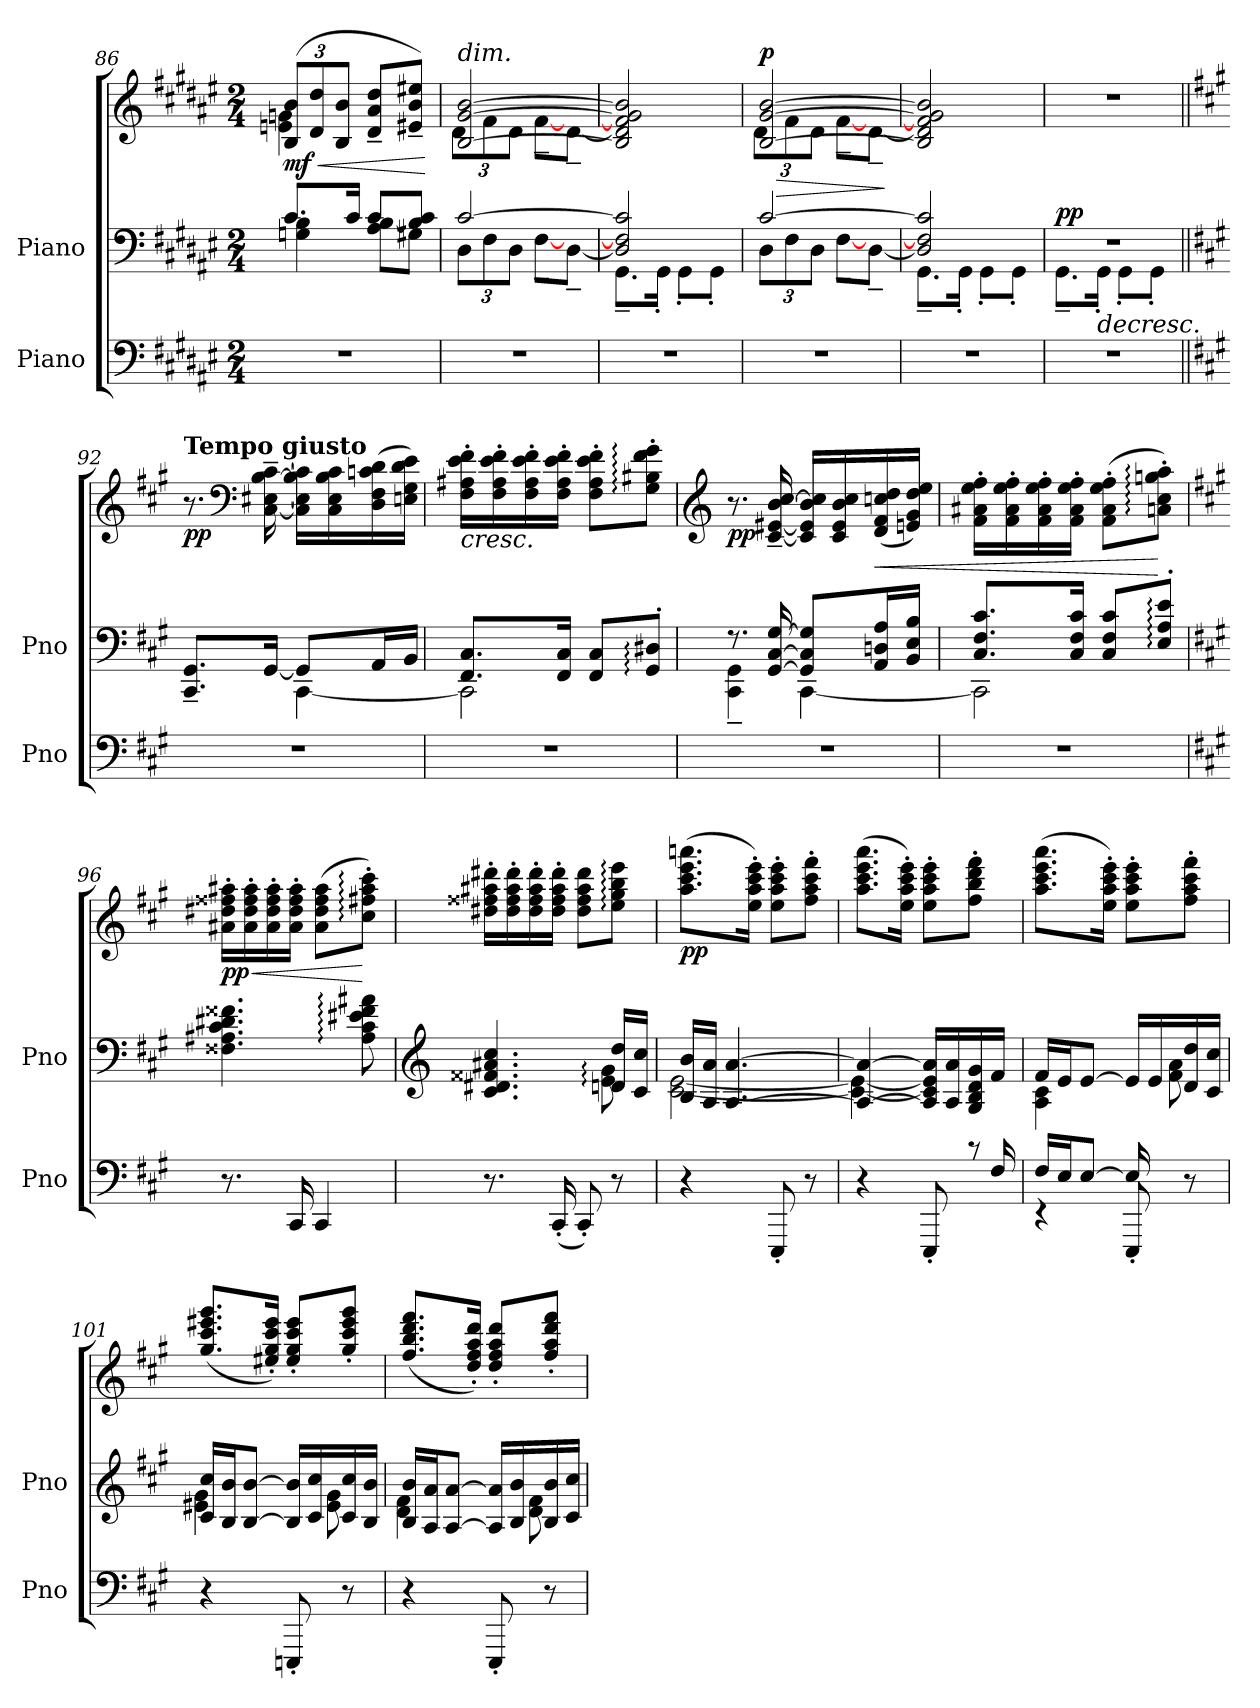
**kern	**kern	**kern	**dynam
*part2	*part1	*part1	*part1
*staff3	*staff2	*staff1	*staff1/2
*I"Piano	*I"Piano	*	*
*I'Pno	*I'Pno	*	*
*clefF4	*clefF4	*clefG2	*
*k[f#c#g#d#a#e#]	*k[f#c#g#d#a#e#]	*k[f#c#g#d#a#e#]	*
*M2/4	*M2/4	*M2/4	*
=86	=86	=86	=86
*	*^	*	*
*	*	*	*Xbrackettup	*
!	!	!	!	!LO:HP:b
*	*	*	*^	*
!	!	!	!	!	!LO:DY:n=1:b
2r	8.c#/L	4Gn\ 4B\	(>12B/ 12b/L	4en\ 4gn\	< mf
.	.	.	12d#/ 12dd#/	.	.
.	.	.	12B/ 12b/J	.	.
.	16c#/Jk	.	.	.	.
.	8c#/L	8A#\ [8B\L	8d#/~ 8a#/~ 8dd#/~L	4ryy	.
.	8B/] 8c#/J	8G#X\J	8e#X/~ 8b/~ 8ee#X/~J)	.	.
*	*v	*v	*	*	*
*	*	*v	*v	*
.	.	.	[
!!LO:LB:g=z
=87	=87	=87	=87
*	*^	*	*
*	*	*Xbrackettup	*	*
*	*	*	*^	*
!	!	!	!LO:TX:a:i:t=dim.	!	!
2r	[2c#/	12D#\L	[2B/ [2g#/ [2b/	12d#\L	.
.	.	12F#\	.	12f#\	.
.	.	12D#\J	.	12d#\J	.
.	.	[8F#~\L	.	[8f#~\L	.
.	.	[8D#~\J	.	[8d#~\J	.
*	*	*	*v	*v	*
=88	=88	=88	=88	=88
2r	2D#/] 2F#/] 2c#/]	8.GG#~\L	2B/] 2d#/] 2f#/] 2g#/] 2b/]	.
.	.	16GG#'\Jk	.	.
.	.	8GG#'\L	.	.
.	.	8GG#'\J	.	.
=89	=89	=89	=89	=89
!	!	!	!	!LO:HP:b
*	*	*	*^	*
!	!	!	!	!	!LO:DY:n=1:a
2r	[2c#/	12D#\L	[2B/ [2g#/ [2b/	12d#\L	> p
.	.	12F#\	.	12f#\	.
.	.	12D#\J	.	12d#\J	.
.	.	[8F#~\L	.	[8f#~\L	.
.	.	[8D#~\J	.	[8d#~\J	.
*	*v	*v	*	*	*
*	*	*v	*v	*
.	.	.	]
=90	=90	=90	=90
*	*^	*	*
2r	2D#/] 2F#/] 2c#/]	8.GG#~\L	2B/] 2d#/] 2f#/] 2g#/] 2b/]	.
.	.	16GG#'\Jk	.	.
.	.	8GG#'\L	.	.
.	.	8GG#'\J	.	.
=91	=91	=91	=91	=91
!	!	!	!	!LO:DY:a=2
2r	2r	8.GG#~\L	2r	pp
!	!	!	!	!LO:HP:b=2
.	.	16GG#'\Jk	.	>
.	.	8GG#'\L	.	.
.	.	8GG#'\J	.	.
!!LO:LB:g=z
=92||	=92||	=92||	=92||	=92||
*k[f#c#g#]	*k[f#c#g#]	*	*k[f#c#g#]	*
!	!	!	!LO:TX:a:B:t=Tempo giusto	!
!	!	!	!	!LO:DY:b
2r	8.CC#/~ 8.GG#/~L	4ryy	8.r	pp
*	*	*	*clefF4	*
.	[16GG#/Jk	.	[16C#\~ [16E#X\~ [16B\~ [16c#\~	.
.	8GG#/L]	[4CC#\	16C#\] 16E#\] 16B\] 16c#\]LL	.
.	.	.	16C#\ 16E#\ 16B\ 16c#\	.
.	16AA/L	.	(>16D\ 16F#\ 16cn\ 16d\	.
.	16BB/JJ	.	16En\ 16G#\ 16d\ 16e\JJ)	.
=93	=93	=93	=93	=93
!	!	!	!	!LO:HP:b
2r	8.FF#/ 8.C#/L	2CC#\]	16F#\' 16A#X\' 16e\' 16f#\'LL	<
.	.	.	16F#\' 16A#\' 16e\' 16f#\'	.
.	.	.	16F#\' 16A#\' 16e\' 16f#\'	.
.	16FF#/ 16C#/Jk	.	16F#\' 16A#\' 16e\' 16f#\'JJ	.
.	8FF#/ 8C#/L	.	8F#\' 8A#\' 8e\' 8f#\'L	.
.	8GG#/:' 8D#X/:'J	.	8G#\:' 8B#X\:' 8f#\:' 8g#\:'J	]
=94	=94	=94	=94	=94
*	*	*	*clefG2	*
!	!	!	!	!LO:DY:b
2r	8.r	4CC#\~ 4GG#\~	8.r	pp
.	[16GG#/ [16C#/ [16G#/	.	[16c#/~ [16e#X/~ [16b/~ [16cc#/~	.
.	8GG#/] 8C#/] 8G#/]L	[4CC#\	16c#/] 16e#/] 16b/] 16cc#/]LL	.
.	.	.	16c#/ 16e#/ 16b/ 16cc#/	.
!	!	!	!	!LO:HP:b
.	16AA/ 16Dn/ 16A/L	.	(<16d/ 16f#/ 16ccn/ 16dd/	<
.	16BB/ 16E/ 16B/JJ	.	16en/ 16g#/ 16dd/ 16ee/JJ)	.
=95	=95	=95	=95	=95
2r	8.C#/ 8.F#/ 8.c#/L	2CC#\]	16f#\' 16a#X\' 16ee\' 16ff#\'LL	.
.	.	.	16f#\' 16a#\' 16ee\' 16ff#\'	.
.	.	.	16f#\' 16a#\' 16ee\' 16ff#\'	.
.	16C#/ 16F#/ 16c#/Jk	.	16f#\' 16a#\' 16ee\' 16ff#\'JJ	.
.	8C#/ 8F#/ 8c#/L	.	(>8f#\' 8a#\' 8ee\' 8ff#\'L	.
.	8E/:' 8A/:' 8e/:'J	.	8an\:' 8cc#\:' 8ggn\:' 8aa\:'J)	[
*	*v	*v	*	*
!!LO:PB:g=z
=96	=96	=96	=96
*k[f#c#g#]	*k[f#c#g#]	*k[f#c#g#]	*
!	!	!	!LO:HP:b
!	!	!	!LO:DY:n=1:b
8.r	4.F##X\ 4.A#X\ 4.c#\ 4.d#X\ 4.f##X\	16a#X\' 16dd#X\' 16ff##X\' 16aa#X\'LL	< pp
.	.	16a#\' 16dd#\' 16ff##\' 16aa#\'	.
.	.	16a#\' 16dd#\' 16ff##\' 16aa#\'	.
16CC#/	.	16a#\' 16dd#\' 16ff##\' 16aa#\'JJ	.
4CC#/	.	(>8a#\ 8dd#\ 8ff##\ 8aa#\L	.
.	8A#\: 8c#\: 8e#X\: 8f##\: 8a#X\:	8cc#\:' 8ff#X\:' 8aa#\:' 8ccc#\:'J)	[
=97	=97	=97	=97
*	*clefG2	*	*
*	*^	*	*
8.r	4.c#/ 4.d#X/ 4.f##X/ 4.a#X/ 4.cc#/	4.ryy	16dd#X\' 16ff##X\' 16aa#X\' 16ddd#X\'LL	.
.	.	.	16dd#\' 16ff##\' 16aa#\' 16ddd#\'	.
.	.	.	16dd#\' 16ff##\' 16aa#\' 16ddd#\'	.
(<16CC#'/	.	.	16dd#\' 16ff##\' 16aa#\' 16ddd#\'JJ	.
8CC#'/)	.	.	8dd#\ 8ff##\ 8aa#\ 8ddd#\L	.
8r	16dn/ 16dd/LL	8e\: 8g#\:	8ee\: 8gg#\: 8bb\: 8eee\:J	[
.	16c#/ 16cc#/JJ	.	.	.
=98	=98	=98	=98	=98
!	!	!	!	!LO:DY:b
4r	16B/ 16b/LL	[2c#\ [2e\	(>8.aa\ 8.ccc#\ 8.eee\ 8.aaan\L	pp
.	16A/ 16a/JJ	.	.	.
.	[4.A/ [4.a/	.	.	.
.	.	.	16ee\' 16aa\' 16ccc#\' 16eee\'Jk)	.
8EEE'/	.	.	8ee\' 8aa\' 8ccc#\' 8eee\'L	.
8r	.	.	8ff#\' 8aa\' 8ccc#\' 8fff#\'J	.
=99	=99	=99	=99	=99
*^	*	*	*	*
4r	4.ryy	4A/_ 4a/_	4c#\_ 4e\_	(>8.aa\ 8.ccc#\ 8.eee\ 8.aaa\L	.
.	.	.	.	16ee\' 16aa\' 16ccc#\' 16eee\'Jk)	.
8EEE'/	.	16A/] 16c#/] 16e/] 16a/]LL	4ryy	8ee\' 8aa\' 8ccc#\' 8eee\'L	.
.	.	16A/ 16a/	.	.	.
8r	16ryy	16G#/ 16B/ 16d/ 16g#/	.	8ff#\' 8bb\' 8ddd\' 8fff#\'J	.
.	16F#/	16f#/JJ	.	.	.
=100	=100	=100	=100	=100	=100
16F#/LL	4r	16f#/LL	4A\ 4c#\	(>8.aa\ 8.ccc#\ 8.eee\ 8.aaa\L	.
16E/J	.	16e/J	.	.	.
[8E/J	.	[8e/J	.	.	.
.	.	.	.	16ee\' 16aa\' 16ccc#\' 16eee\'Jk)	.
16E/]	8EEE'</	16e/LL]	8ryy	8ee\' 8aa\' 8ccc#\' 8eee\'L	.
16ryy	.	16e/	.	.	.
8r	8ryy	16d/ 16dd/	8f#\ 8a\	8ff#\' 8aa\' 8ccc#\' 8fff#\'J	.
.	.	16c#/ 16cc#/JJ	.	.	.
*v	*v	*	*	*	*
!!LO:LB:g=z
=101	=101	=101	=101	=101
4r	16c#/ 16cc#/LL	4e#X\ 4g#\	(<8.gg#/ 8.ccc#/ 8.eee#X/ 8.ggg#/L	.
.	16B/ 16b/J	.	.	.
.	[8B/ [8b/J	.	.	.
.	.	.	16ee#X/' 16gg#/' 16ccc#/' 16eee#/'Jk)	.
8EEEni'/	16B/] 16b/]LL	8ryy	8ee#/' 8gg#/' 8ccc#/' 8eee#/'L	.
.	16c#/ 16cc#/	.	.	.
8r	16c#/ 16cc#/	8e#\ 8g#\	8gg#/' 8ccc#/' 8eee#/' 8ggg#/'J	.
.	16B/ 16b/JJ	.	.	.
=102	=102	=102	=102	=102
4r	16B/ 16b/LL	4d\ 4f#\	(<8.ff#/ 8.bb/ 8.ddd/ 8.fff#/L	.
.	16A/ 16a/J	.	.	.
.	[8A/ [8a/J	.	.	.
.	.	.	16dd/' 16ff#/' 16aa/' 16ddd/'Jk)	.
8EEE'/	16A/] 16a/]LL	8ryy	8dd/' 8ff#/' 8aa/' 8ddd/'L	.
.	16B/ 16b/	.	.	.
8r	16B/ 16b/	8d\ 8f#\	8ff#/' 8aa/' 8ddd/' 8fff#/'J	.
.	16c#/ 16cc#/JJ	.	.	.
*	*v	*v	*	*
=	=	=	=
*-	*-	*-	*-
